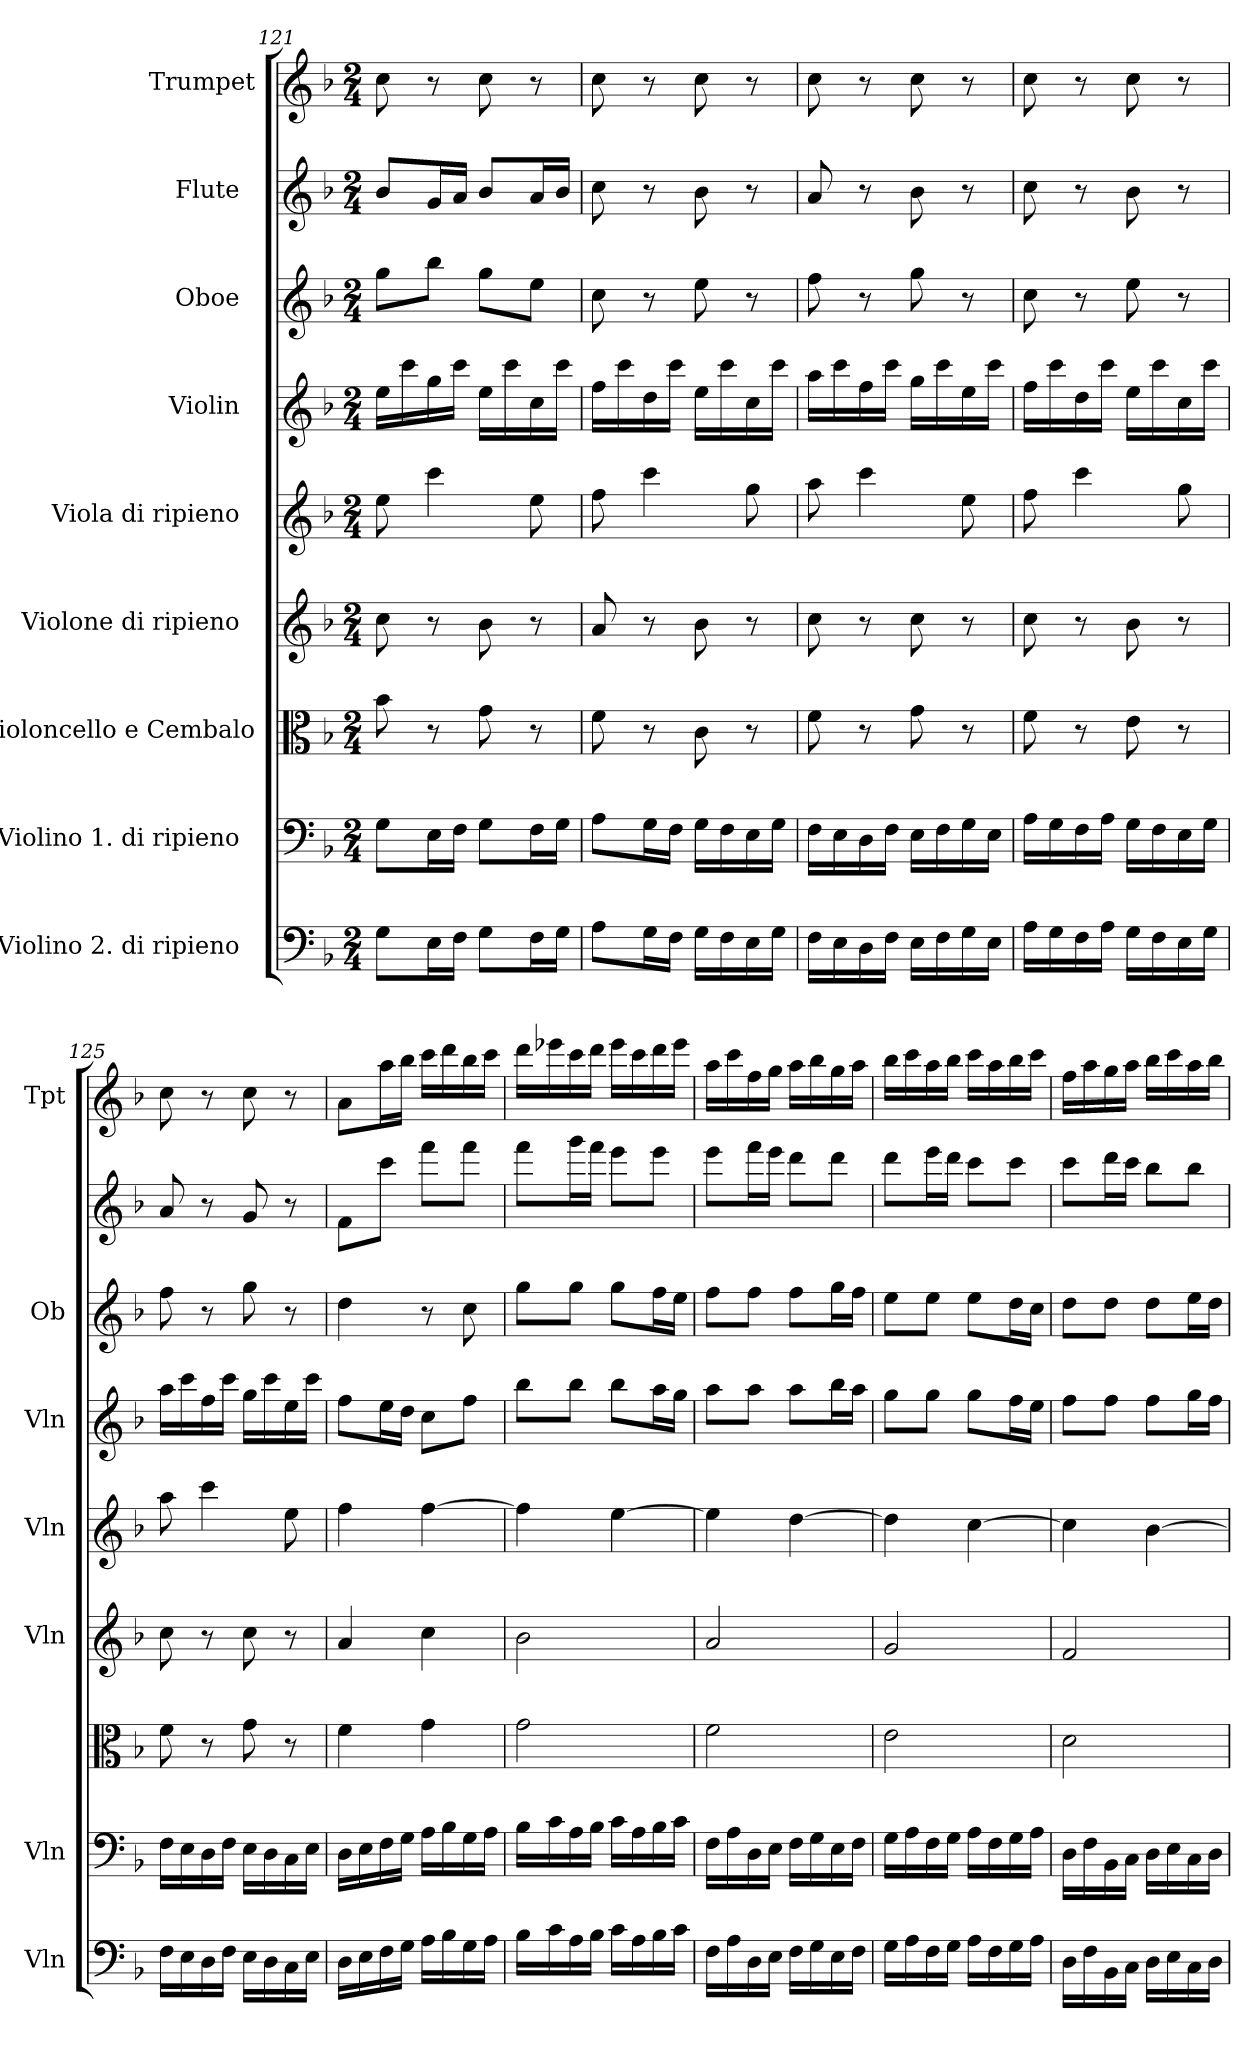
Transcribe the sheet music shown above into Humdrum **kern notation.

**kern	**kern	**kern	**kern	**kern	**kern	**kern	**kern	**kern
*part9	*part8	*part7	*part6	*part5	*part4	*part3	*part2	*part1
*staff9	*staff8	*staff7	*staff6	*staff5	*staff4	*staff3	*staff2	*staff1
*I"Violino 2. di ripieno  	*I"Violino 1.  di ripieno  	*I"Violoncello e Cembalo	*I"Violone  di ripieno  	*I"Viola  di ripieno    	*I"Violin              	*I"Oboe                	*I"Flute               	*I"Trumpet
*I'Vln	*I'Vln	*	*I'Vln	*I'Vln	*I'Vln	*I'Ob	*	*I'Tpt
*clefF4	*clefF4	*clefC3	*clefG2	*clefG2	*clefG2	*clefG2	*clefG2	*clefG2
*	*	*	*	*	*	*	*	*ITrd1c2
*k[b-]	*k[b-]	*k[b-]	*k[b-]	*k[b-]	*k[b-]	*k[b-]	*k[b-]	*k[b-e-a-]
*F:	*F:	*F:	*F:	*F:	*F:	*F:	*F:	*E-:
*M2/4	*M2/4	*M2/4	*M2/4	*M2/4	*M2/4	*M2/4	*M2/4	*M2/4
=121	=121	=121	=121	=121	=121	=121	=121	=121
8G\L	8G\L	8b-\	8cc\	8ee\	16ee\LL	8gg\L	8b-/L	8b-\
.	.	.	.	.	16ccc\	.	.	.
16E\L	16E\L	8r	8r	4ccc\	16gg\	8bb-\J	16g/L	8r
16F\JJ	16F\JJ	.	.	.	16ccc\JJ	.	16a/JJ	.
8G\L	8G\L	8g\	8b-\	.	16ee\LL	8gg\L	8b-/L	8b-\
.	.	.	.	.	16ccc\	.	.	.
16F\L	16F\L	8r	8r	8ee\	16cc\	8ee\J	16a/L	8r
16G\JJ	16G\JJ	.	.	.	16ccc\JJ	.	16b-/JJ	.
=122	=122	=122	=122	=122	=122	=122	=122	=122
8A\L	8A\L	8f\	8a/	8ff\	16ff\LL	8cc\	8cc\	8b-\
.	.	.	.	.	16ccc\	.	.	.
16G\L	16G\L	8r	8r	4ccc\	16dd\	8r	8r	8r
16F\JJ	16F\JJ	.	.	.	16ccc\JJ	.	.	.
16G\LL	16G\LL	8c\	8b-\	.	16ee\LL	8ee\	8b-\	8b-\
16F\	16F\	.	.	.	16ccc\	.	.	.
16E\	16E\	8r	8r	8gg\	16cc\	8r	8r	8r
16G\JJ	16G\JJ	.	.	.	16ccc\JJ	.	.	.
=123	=123	=123	=123	=123	=123	=123	=123	=123
16F\LL	16F\LL	8f\	8cc\	8aa\	16aa\LL	8ff\	8a/	8b-\
16E\	16E\	.	.	.	16ccc\	.	.	.
16D\	16D\	8r	8r	4ccc\	16ff\	8r	8r	8r
16F\JJ	16F\JJ	.	.	.	16ccc\JJ	.	.	.
16E\LL	16E\LL	8g\	8cc\	.	16gg\LL	8gg\	8b-\	8b-\
16F\	16F\	.	.	.	16ccc\	.	.	.
16G\	16G\	8r	8r	8ee\	16ee\	8r	8r	8r
16E\JJ	16E\JJ	.	.	.	16ccc\JJ	.	.	.
=124	=124	=124	=124	=124	=124	=124	=124	=124
16A\LL	16A\LL	8f\	8cc\	8ff\	16ff\LL	8cc\	8cc\	8b-\
16G\	16G\	.	.	.	16ccc\	.	.	.
16F\	16F\	8r	8r	4ccc\	16dd\	8r	8r	8r
16A\JJ	16A\JJ	.	.	.	16ccc\JJ	.	.	.
16G\LL	16G\LL	8e\	8b-\	.	16ee\LL	8ee\	8b-\	8b-\
16F\	16F\	.	.	.	16ccc\	.	.	.
16E\	16E\	8r	8r	8gg\	16cc\	8r	8r	8r
16G\JJ	16G\JJ	.	.	.	16ccc\JJ	.	.	.
=125	=125	=125	=125	=125	=125	=125	=125	=125
16F\LL	16F\LL	8f\	8cc\	8aa\	16aa\LL	8ff\	8a/	8b-\
16E\	16E\	.	.	.	16ccc\	.	.	.
16D\	16D\	8r	8r	4ccc\	16ff\	8r	8r	8r
16F\JJ	16F\JJ	.	.	.	16ccc\JJ	.	.	.
16E\LL	16E\LL	8g\	8cc\	.	16gg\LL	8gg\	8g/	8b-\
16D\	16D\	.	.	.	16ccc\	.	.	.
16C\	16C\	8r	8r	8ee\	16ee\	8r	8r	8r
16E\JJ	16E\JJ	.	.	.	16ccc\JJ	.	.	.
=126	=126	=126	=126	=126	=126	=126	=126	=126
16D\LL	16D\LL	4f\	4a/	4ff\	8ff\L	4dd\	8f\L	8g\L
16E\	16E\	.	.	.	.	.	.	.
16F\	16F\	.	.	.	16ee\L	.	8ccc\J	16gg\L
16G\JJ	16G\JJ	.	.	.	16dd\JJ	.	.	16aa-\JJ
16A\LL	16A\LL	4g\	4cc\	[4ff\	8cc\L	8r	8fff\L	16bb-\LL
16B-\	16B-\	.	.	.	.	.	.	16ccc\
16G\	16G\	.	.	.	8ff\J	8cc\	8fff\J	16aa-\
16A\JJ	16A\JJ	.	.	.	.	.	.	16bb-\JJ
=127	=127	=127	=127	=127	=127	=127	=127	=127
16B-\LL	16B-\LL	2g\	2b-\	4ff\]	8bb-\L	8gg\L	8fff\L	16ccc\LL
16c\	16c\	.	.	.	.	.	.	16ddd-X\
16A\	16A\	.	.	.	8bb-\J	8gg\J	16ggg\L	16bb-\
16B-\JJ	16B-\JJ	.	.	.	.	.	16fff\JJ	16ccc\JJ
16c\LL	16c\LL	.	.	[4ee\	8bb-\L	8gg\L	8eee\L	16ddd-\LL
16A\	16A\	.	.	.	.	.	.	16bb-\
16B-\	16B-\	.	.	.	16aa\L	16ff\L	8eee\J	16ccc\
16c\JJ	16c\JJ	.	.	.	16gg\JJ	16ee\JJ	.	16ddd-\JJ
=128	=128	=128	=128	=128	=128	=128	=128	=128
16F\LL	16F\LL	2f\	2a/	4ee\]	8aa\L	8ff\L	8eee\L	16gg\LL
16A\	16A\	.	.	.	.	.	.	16bb-\
16D\	16D\	.	.	.	8aa\J	8ff\J	16fff\L	16ee-\
16E\JJ	16E\JJ	.	.	.	.	.	16eee\JJ	16ff\JJ
16F\LL	16F\LL	.	.	[4dd\	8aa\L	8ff\L	8ddd\L	16gg\LL
16G\	16G\	.	.	.	.	.	.	16aa-\
16E\	16E\	.	.	.	16bb-\L	16gg\L	8ddd\J	16ff\
16F\JJ	16F\JJ	.	.	.	16aa\JJ	16ff\JJ	.	16gg\JJ
=129	=129	=129	=129	=129	=129	=129	=129	=129
16G\LL	16G\LL	2e\	2g/	4dd\]	8gg\L	8ee\L	8ddd\L	16aa-\LL
16A\	16A\	.	.	.	.	.	.	16bb-\
16F\	16F\	.	.	.	8gg\J	8ee\J	16eee\L	16gg\
16G\JJ	16G\JJ	.	.	.	.	.	16ddd\JJ	16aa-\JJ
16A\LL	16A\LL	.	.	[4cc\	8gg\L	8ee\L	8ccc\L	16bb-\LL
16F\	16F\	.	.	.	.	.	.	16gg\
16G\	16G\	.	.	.	16ff\L	16dd\L	8ccc\J	16aa-\
16A\JJ	16A\JJ	.	.	.	16ee\JJ	16cc\JJ	.	16bb-\JJ
=130	=130	=130	=130	=130	=130	=130	=130	=130
16D\LL	16D\LL	2d\	2f/	4cc\]	8ff\L	8dd\L	8ccc\L	16ee-\LL
16F\	16F\	.	.	.	.	.	.	16gg\
16BB-\	16BB-\	.	.	.	8ff\J	8dd\J	16ddd\L	16ff\
16C\JJ	16C\JJ	.	.	.	.	.	16ccc\JJ	16gg\JJ
16D\LL	16D\LL	.	.	[4b-\	8ff\L	8dd\L	8bb-\L	16aa-\LL
16E\	16E\	.	.	.	.	.	.	16bb-\
16C\	16C\	.	.	.	16gg\L	16ee\L	8bb-\J	16gg\
16D\JJ	16D\JJ	.	.	.	16ff\JJ	16dd\JJ	.	16aa-\JJ
=	=	=	=	=	=	=	=	=
*-	*-	*-	*-	*-	*-	*-	*-	*-
